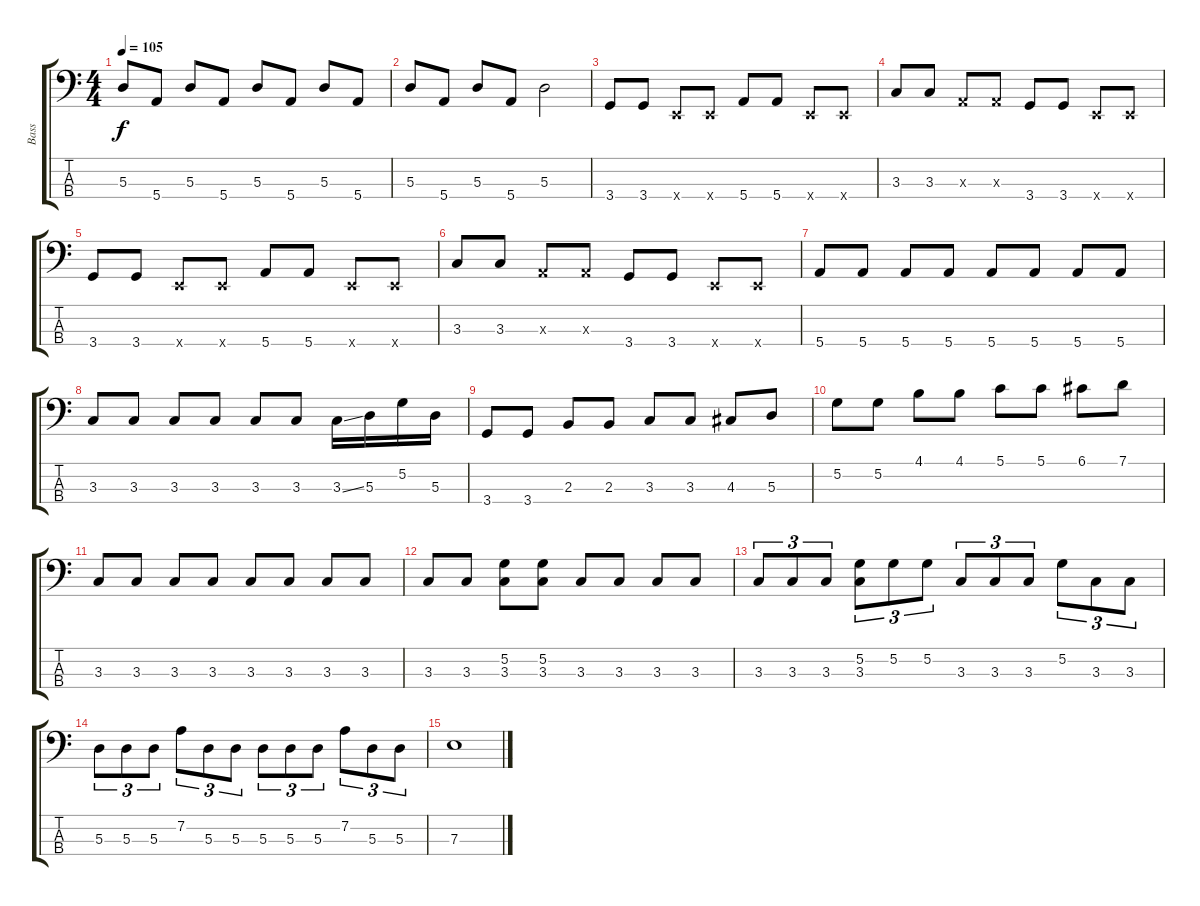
\track ("Bass" "Bass") {instrument electricbassfinger}
\staff {score tabs}
\tuning (G2 D2 A1 E1) {hide}
\ts (4 4)
\tempo 105
\clef f4
\ks c
5.3.8{dy f} 5.4.8 5.3.8 5.4.8 5.3.8 5.4.8 5.3.8 5.4.8 |
5.3.8 5.4.8 5.3.8 5.4.8 5.3.2 |
3.4.8 3.4.8 0.4{x}.8 0.4{x}.8 5.4.8 5.4.8 0.4{x}.8 0.4{x}.8 |
3.3.8 3.3.8 0.3{x}.8 0.3{x}.8 3.4.8 3.4.8 0.4{x}.8 0.4{x}.8 |
3.4.8 3.4.8 0.4{x}.8 0.4{x}.8 5.4.8 5.4.8 0.4{x}.8 0.4{x}.8 |
3.3.8 3.3.8 0.3{x}.8 0.3{x}.8 3.4.8 3.4.8 0.4{x}.8 0.4{x}.8 |
5.4.8 5.4.8 5.4.8 5.4.8 5.4.8 5.4.8 5.4.8 5.4.8 |
3.3.8 3.3.8 3.3.8 3.3.8 3.3.8 3.3.8 3.3{ss}.16 5.3.16 5.2.16 5.3.16 |
3.4.8 3.4.8 2.3.8 2.3.8 3.3.8 3.3.8 4.3.8 5.3.8 |
5.2.8 5.2.8 4.1.8 4.1.8 5.1.8 5.1.8 6.1.8 7.1.8 |
3.3.8 3.3.8 3.3.8 3.3.8 3.3.8 3.3.8 3.3.8 3.3.8 |
3.3.8 3.3.8 (5.2 3.3).8 (5.2 3.3).8 3.3.8 3.3.8 3.3.8 3.3.8 |
3.3.8{tu (3 2)} 3.3.8{tu (3 2)} 3.3.8{tu (3 2)} (5.2 3.3).8{tu (3 2)} 5.2.8{tu (3 2)} 5.2.8{tu (3 2)} 3.3.8{tu (3 2)} 3.3.8{tu (3 2)} 3.3.8{tu (3 2)} 5.2.8{tu (3 2)} 3.3.8{tu (3 2)} 3.3.8{tu (3 2)} |
5.3.8{tu (3 2)} 5.3.8{tu (3 2)} 5.3.8{tu (3 2)} 7.2.8{tu (3 2)} 5.3.8{tu (3 2)} 5.3.8{tu (3 2)} 5.3.8{tu (3 2)} 5.3.8{tu (3 2)} 5.3.8{tu (3 2)} 7.2.8{tu (3 2)} 5.3.8{tu (3 2)} 5.3.8{tu (3 2)} |
7.3.1
